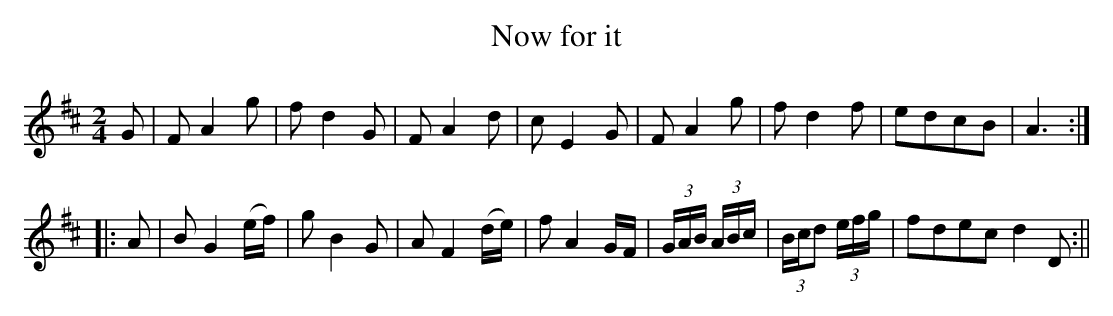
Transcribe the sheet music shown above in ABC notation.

X:1
T:Now for it
M:2/4
L:1/8
K:D
G|F A2g|f d2 G|F A2d|c E2 G|F A2 g|f d2 f|edcB|A3:|
|:A|B G2 (e/f/)|g B2 G|A F2 (d/e/)|f A2 G/F/|(3G/A/B/ (3 A/B/c/|(3B/c/d (3e/f/g/|fdec d2 D:||
